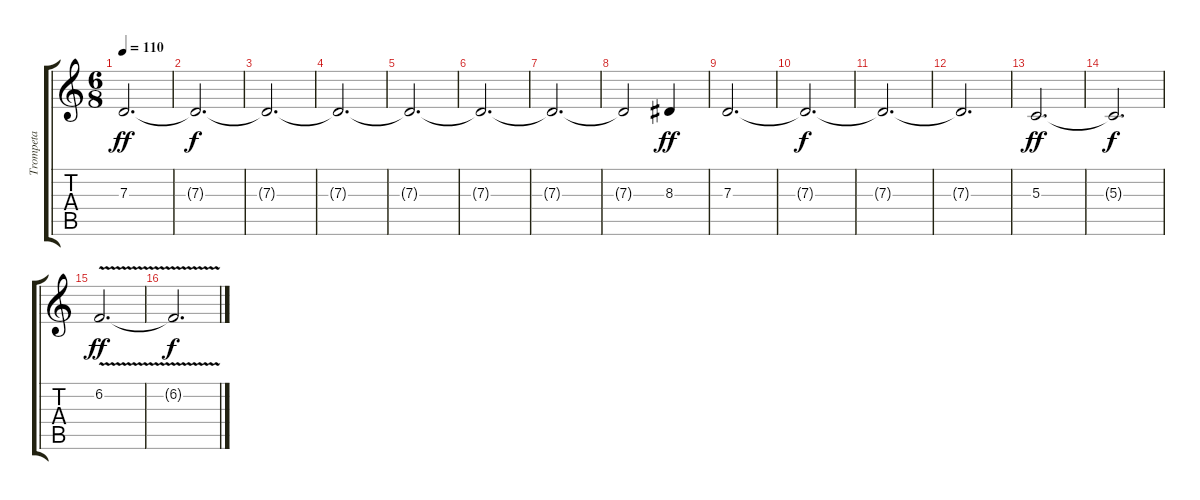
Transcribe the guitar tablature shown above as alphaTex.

\track ("Trompeta" "Trompeta") {instrument trumpet}
\staff {score tabs}
\tuning (E4 B3 G3 D3 A2 E2) {hide}
\ts (6 8)
\tempo 110
\clef g2
\ks c
7.3.2{d dy ff} |
7.3{t}.2{d dy f} |
7.3{t}.2{d} |
7.3{t}.2{d} |
7.3{t}.2{d} |
7.3{t}.2{d} |
7.3{t}.2{d} |
7.3{t}.2 8.3.4{dy ff} |
7.3.2{d} |
7.3{t}.2{d dy f} |
7.3{t}.2{d} |
7.3{t}.2{d} |
5.3.2{d dy ff} |
5.3{t}.2{d dy f} |
6.2{v}.2{d dy ff} |
6.2{t}.2{d dy f}
